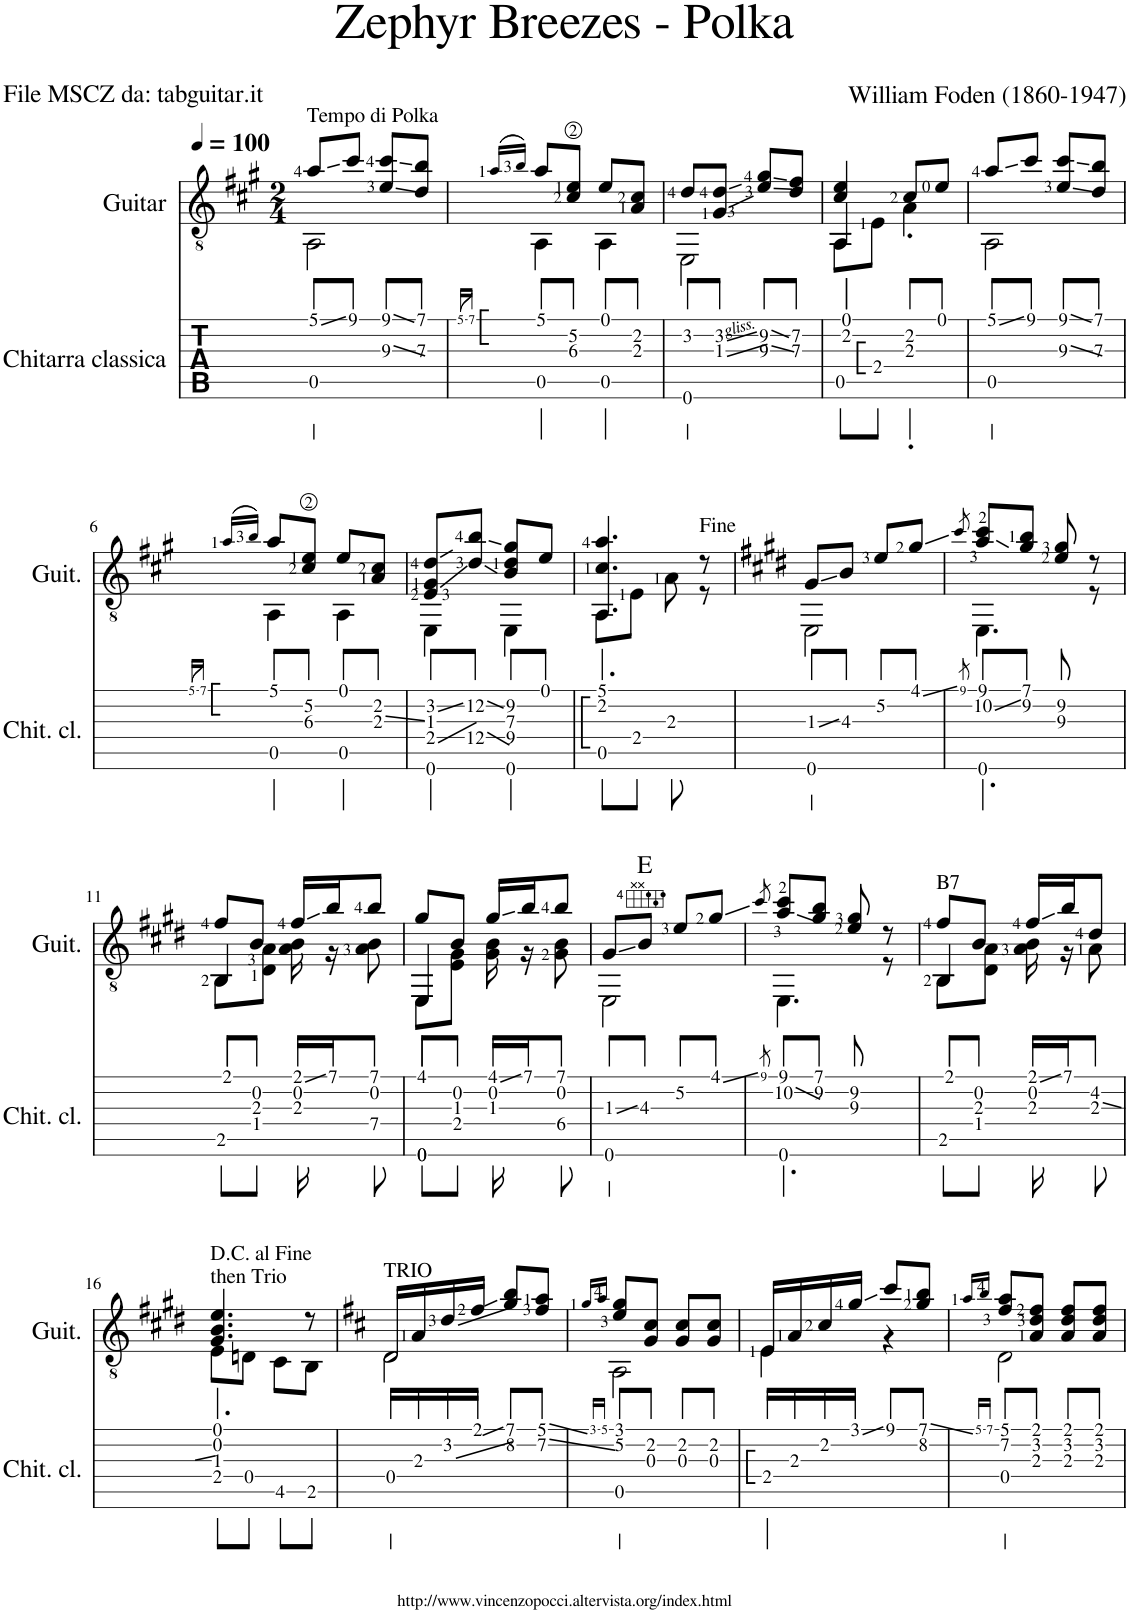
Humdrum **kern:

**kern	**kern	**harte
*part2	*part1	*part1
*staff2	*staff1	*
*I"Chitarra classica	*I"Guitar	*
*I'Chit. cl.	*I'Guit.	*
*stria6	*	*
*	*clefGv2	*
*k[f#c#g#]	*k[f#c#g#]	*
*M2/4	*M2/4	*
*MM100	*MM100	*
=1	=1	=1
*^	*^	*
!	!	!LO:TX:a:t=Tempo di Polka	!	!
8a/L	2AA\	8a/L	2AA\	.
8cc#/J	.	8cc#/J	.	.
8e/ 8cc#/L	.	8e/ 8cc#/L	.	.
8d/ 8b/J	.	8d/ 8b/J	.	.
=2	=2	=2	=2	=2
(16qa/LL	.	(16qa/LL	.	.
16qb/JJ)	.	16qb/JJ)	.	.
8a::/L	4AA\	8a/L	4AA\	.
8c#/ 8e/J	.	8c#/ 8e/J	.	.
8e/L	4AA\	8e/L	4AA\	.
8A/ 8c#/J	.	8A/ 8c#/J	.	.
=3	=3	=3	=3	=3
8d/L	2EE\	8d/L	2EE\	.
8G#/ 8d/J	.	8G#/ 8d/J	.	.
8e/ 8g#/L	.	8e/ 8g#/L	.	.
8d/ 8f#/J	.	8d/ 8f#/J	.	.
=4	=4	=4	=4	=4
*	*^	*	*^	*
4c#/ 4e/	8AA\L	4AA/	4c#/ 4e/	8AA\L	4AA/	.
.	8E::\J	.	.	8E\J	.	.
8c#/L	4A<\	4ryy	8c#/L	4A<\	4ryy	.
8e/J	.	.	8e/J	.	.	.
*	*v	*v	*	*	*	*
*	*	*	*v	*v	*
=5	=5	=5	=5	=5
8a/L	2AA\	8a/L	2AA\	.
8cc#/J	.	8cc#/J	.	.
8e/ 8cc#/L	.	8e/ 8cc#/L	.	.
8d/ 8b/J	.	8d/ 8b/J	.	.
!!LO:LB:g=z	!!
=6	=6	=6	=6	=6
(16qa/LL	.	(16qa/LL	.	.
16qb/JJ)	.	16qb/JJ)	.	.
8a::/L	4AA\	8a/L	4AA\	.
8c#/ 8e/J	.	8c#/ 8e/J	.	.
8e/L	4AA\	8e/L	4AA\	.
8A/ 8c#/J	.	8A/ 8c#/J	.	.
=7	=7	=7	=7	=7
8E/ 8G#/ 8d/L	4EE\	8E/ 8G#/ 8d/L	4EE\	.
8d/ 8b/J	.	8d/ 8b/J	.	.
8B/ 8d/ 8g#/L	4EE\	8B/ 8d/ 8g#/L	4EE\	.
8e/J	.	8e/J	.	.
=8	=8	=8	=8	=8
4.AA/:: 4.c#/:: 4.a/::	8AA\L	4.AA/ 4.c#/ 4.a/	8AA\L	.
.	8E\J	.	8E\J	.
.	8A\	.	8A\	.
8r	8r	8r	8r	.
=9	=9	=9	=9	=9
*k[f#c#g#d#]	*	*k[f#c#g#d#]	*	*
8G#/L	2EE\	8G#/L	2EE\	.
8B/J	.	8B/J	.	.
8e/L	.	8e/L	.	.
8g#/J	.	8g#/J	.	.
=10	=10	=10	=10	=10
8qcc#/	.	8qcc#/	.	.
8a/ 8cc#/L	4.EE\	8a/ 8cc#/L	4.EE\	.
8g#/ 8b/J	.	8g#/ 8b/J	.	.
8e/ 8g#/	.	8e/ 8g#/	.	.
8r	8r	8r	8r	.
!!LO:LB:g=z
=11	=11	=11	=11	=11
*	*^	*	*^	*
8f#/L	8BB\L	4BB/	8f#/L	8BB\L	4BB/	.
8B/J	8D#\ 8A\J	.	8B/J	8D#\ 8A\J	.	.
16f#/LL	16A\ 16B\	4ryy	16f#/LL	16A\ 16B\	4ryy	.
16b/J	16r	.	16b/J	16r	.	.
8b/J	8A\ 8B\	.	8b/J	8A\ 8B\	.	.
=12	=12	=12	=12	=12	=12	=12
8g#/L	8EE\L	4EE/	8g#/L	8EE\L	4EE/	.
8B/J	8E\ 8G#\J	.	8B/J	8E\ 8G#\J	.	.
16g#/LL	16G#\ 16B\	4ryy	16g#/LL	16G#\ 16B\	4ryy	.
16b/J	16r	.	16b/J	16r	.	.
8b/J	8G#\ 8B\	.	8b/J	8G#\ 8B\	.	.
*	*v	*v	*	*	*	*
*	*	*	*v	*v	*
=13	=13	=13	=13	=13
8G#/L	2EE\	8G#/L	2EE\	.
8B/J	.	8B/J	.	E:maj
8e/L	.	8e/L	.	.
8g#/J	.	8g#/J	.	.
=14	=14	=14	=14	=14
8qcc#/	.	8qcc#/	.	.
8a/ 8cc#/L	4.EE\	8a/ 8cc#/L	4.EE\	.
8g#/ 8b/J	.	8g#/ 8b/J	.	.
8e/ 8g#/	.	8e/ 8g#/	.	.
8r	8r	8r	8r	.
=15	=15	=15	=15	=15
*	*^	*	*^	*
!	!	!	!LO:TX:a:t=B7	!	!	!
8f#/L	8BB\L	4BB/	8f#/L	8BB\L	4BB/	.
8B/J	8D#\ 8A\J	.	8B/J	8D#\ 8A\J	.	.
16f#/LL	16A\ 16B\	4ryy	16f#/LL	16A\ 16B\	4ryy	.
16b/J	16r	.	16b/J	16r	.	.
8d#/J	8A\	.	8d#/J	8A\	.	.
*	*v	*v	*	*	*	*
*	*	*	*v	*v	*
!!LO:LB:g=z
=16	=16	=16	=16	=16
!	!	!LO:TX:a:t=then Trio	!	!
4.G#/ 4.B/ 4.e/	8E\L	4.G#/ 4.B/ 4.e/	8E\L	.
.	8Dn\J	.	8Dn\J	.
.	8C#\L	.	8C#\L	.
8r	8BB\J	8r	8BB\J	.
=17	=17	=17	=17	=17
*k[f#c#]	*	*k[f#c#]	*	*
!	!	!LO:TX:a:t=TRIO	!	!
!LO:N:head=open	!	!LO:N:head=open	!	!
16D/LL	2D\	16D/LL	2D\	.
16A/	.	16A/	.	.
16d/	.	16d/	.	.
16f#/JJ	.	16f#/JJ	.	.
8g/ 8b/L	.	8g/ 8b/L	.	.
8f#/ 8a/J	.	8f#/ 8a/J	.	.
=18	=18	=18	=18	=18
16qg/LL	.	16qg/LL	.	.
16qa/JJ	.	16qa/JJ	.	.
8e/ 8g/L	2AA\	8e/ 8g/L	2AA\	.
8G/ 8c#/J	.	8G/ 8c#/J	.	.
8G/ 8c#/L	.	8G/ 8c#/L	.	.
8G/ 8c#/J	.	8G/ 8c#/J	.	.
=19	=19	=19	=19	=19
16E::/LL	4E\	16E/LL	4E\	.
16A/	.	16A/	.	.
16c#/	.	16c#/	.	.
16g/JJ	.	16g/JJ	.	.
8cc#/L	4r	8cc#/L	4r	.
8g/ 8b/J	.	8g/ 8b/J	.	.
=20	=20	=20	=20	=20
16qa/LL	.	16qa/LL	.	.
16qb/JJ	.	16qb/JJ	.	.
8f#/ 8a/L	2D\	8f#/ 8a/L	2D\	.
8A/ 8d/ 8f#/J	.	8A/ 8d/ 8f#/J	.	.
8A/ 8d/ 8f#/L	.	8A/ 8d/ 8f#/L	.	.
8A/ 8d/ 8f#/J	.	8A/ 8d/ 8f#/J	.	.
*v	*v	*	*	*
*	*v	*v	*
=	=	=
*-	*-	*-
